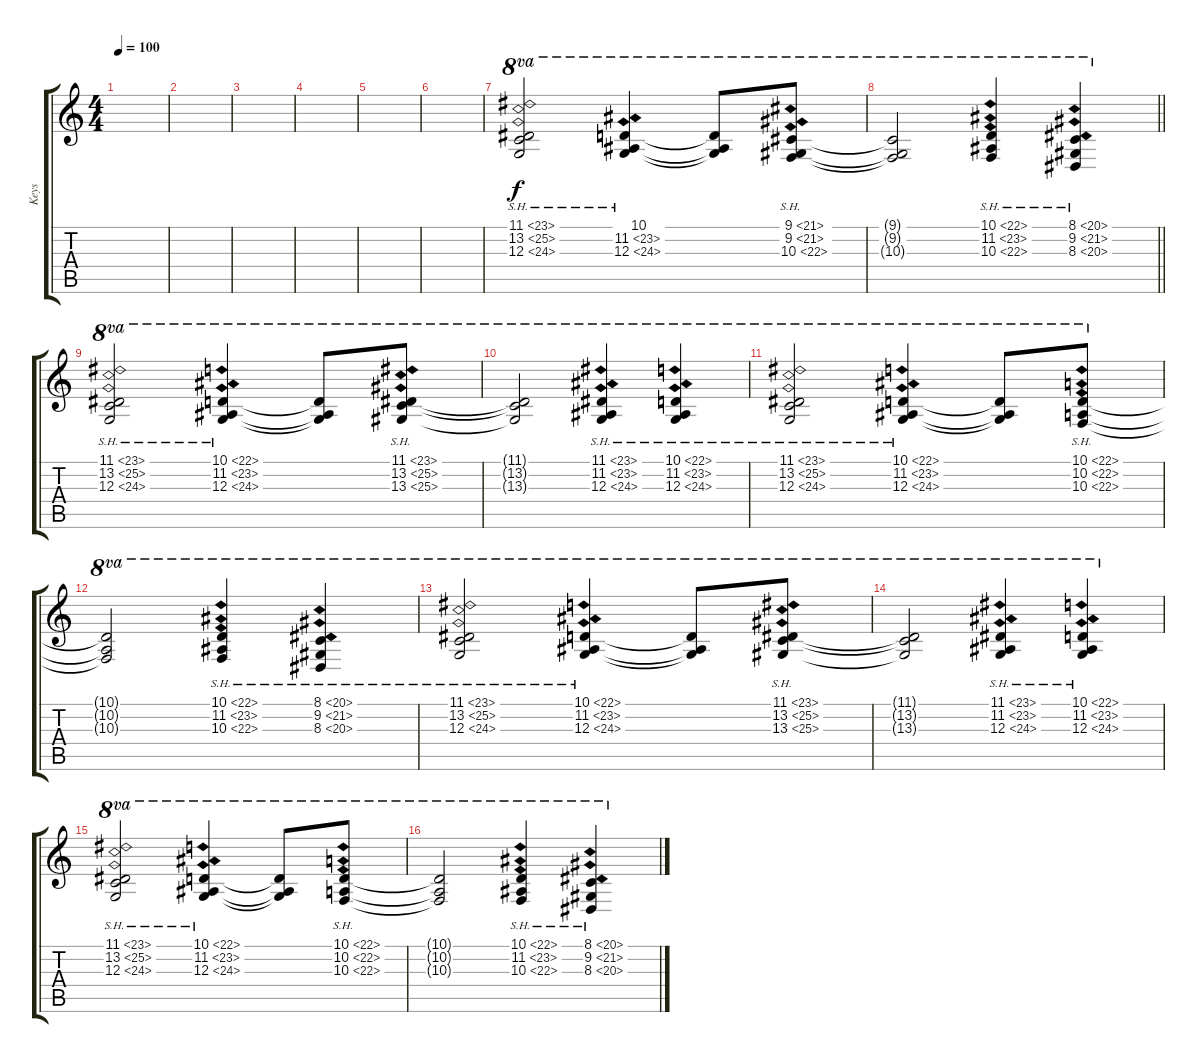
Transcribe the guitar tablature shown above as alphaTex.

\track ("Keys" "Keys") {instrument stringensemble1}
\staff {score tabs}
\tuning (E4 B3 G3 D3 A2 E2) {hide}
\ts (4 4)
\tempo 100
\clef g2
\ks c
|
|
|
|
|
|
(11.1{sh 12} 13.2{sh 12} 12.3{sh 12}).2{ot 8va} (10.1 11.2{sh 12} 12.3{sh 12}).4{ot 8va} (10.1{t} 11.2{t} 12.3{t}).8{ot 8va} (9.1{sh 12} 9.2{sh 12} 10.3{sh 12}).8{ot 8va} |
\barLineRight lightlight
(9.1{t} 9.2{t} 10.3{t}).2{ot 8va} (10.1{sh 12} 11.2{sh 12} 10.3{sh 12}).4{ot 8va} (8.1{sh 12} 9.2{sh 12} 8.3{sh 12}).4{ot 8va} |
(11.1{sh 12} 13.2{sh 12} 12.3{sh 12}).2{ot 8va} (10.1{sh 12} 11.2{sh 12} 12.3{sh 12}).4{ot 8va} (10.1{t} 11.2{t} 12.3{t}).8{ot 8va} (11.1{sh 12} 13.2{sh 12} 13.3{sh 12}).8{ot 8va} |
(11.1{t} 13.2{t} 13.3{t}).2{ot 8va} (11.1{sh 12} 11.2{sh 12} 12.3{sh 12}).4{ot 8va} (10.1{sh 12} 11.2{sh 12} 12.3{sh 12}).4{ot 8va} |
(11.1{sh 12} 13.2{sh 12} 12.3{sh 12}).2{ot 8va} (10.1{sh 12} 11.2{sh 12} 12.3{sh 12}).4{ot 8va} (10.1{t} 11.2{t} 12.3{t}).8{ot 8va} (10.1{sh 12} 10.2{sh 12} 10.3{sh 12}).8{ot 8va} |
(10.1{t} 10.2{t} 10.3{t}).2{ot 8va} (10.1{sh 12} 11.2{sh 12} 10.3{sh 12}).4{ot 8va} (8.1{sh 12} 9.2{sh 12} 8.3{sh 12}).4{ot 8va} |
(11.1{sh 12} 13.2{sh 12} 12.3{sh 12}).2{ot 8va} (10.1{sh 12} 11.2{sh 12} 12.3{sh 12}).4{ot 8va} (10.1{t} 11.2{t} 12.3{t}).8{ot 8va} (11.1{sh 12} 13.2{sh 12} 13.3{sh 12}).8{ot 8va} |
(11.1{t} 13.2{t} 13.3{t}).2{ot 8va} (11.1{sh 12} 11.2{sh 12} 12.3{sh 12}).4{ot 8va} (10.1{sh 12} 11.2{sh 12} 12.3{sh 12}).4{ot 8va} |
(11.1{sh 12} 13.2{sh 12} 12.3{sh 12}).2{ot 8va} (10.1{sh 12} 11.2{sh 12} 12.3{sh 12}).4{ot 8va} (10.1{t} 11.2{t} 12.3{t}).8{ot 8va} (10.1{sh 12} 10.2{sh 12} 10.3{sh 12}).8{ot 8va} |
(10.1{t} 10.2{t} 10.3{t}).2{ot 8va} (10.1{sh 12} 11.2{sh 12} 10.3{sh 12}).4{ot 8va} (8.1{sh 12} 9.2{sh 12} 8.3{sh 12}).4{ot 8va}
